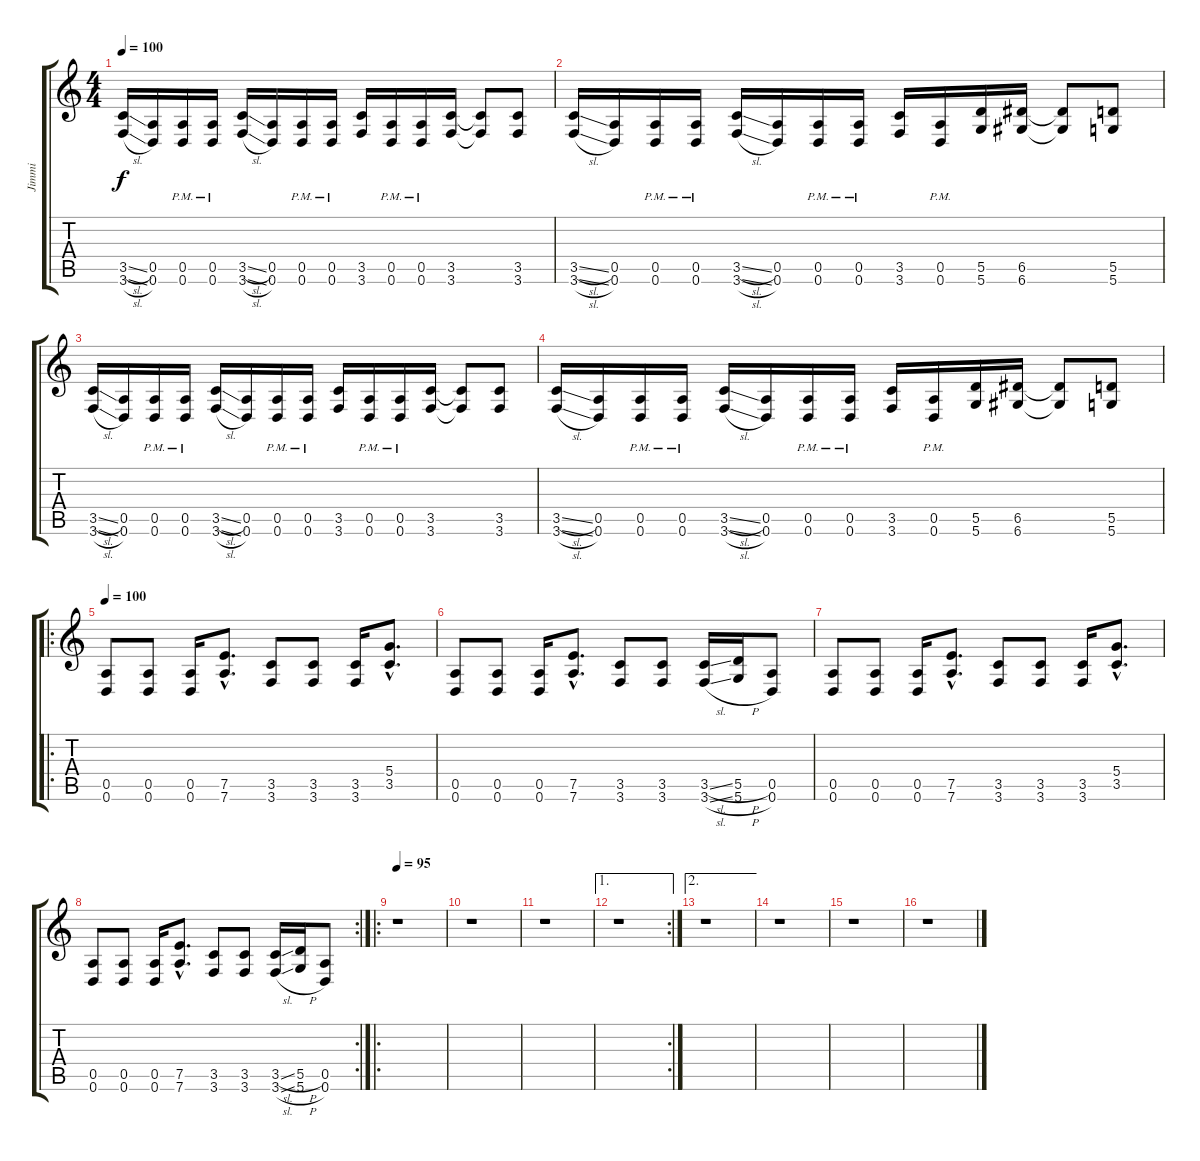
\track ("Jimmi" "Jimmi") {instrument distortionguitar}
\staff {score tabs}
\tuning (E4 B3 G3 D3 A2 D2) {hide}
\ts (4 4)
\tempo 100
\clef g2
\ks c
(3.5{sl} 3.6{sl}).16{dy f} (0.5 0.6).16 (0.5{pm} 0.6{pm}).16 (0.5{pm} 0.6{pm}).16 (3.5{sl} 3.6{sl}).16 (0.5 0.6).16 (0.5{pm} 0.6{pm}).16 (0.5{pm} 0.6{pm}).16 (3.5 3.6).16 (0.5{pm} 0.6{pm}).16 (0.5{pm} 0.6{pm}).16 (3.5 3.6).16 (3.5{t} 3.6{t}).8 (3.5 3.6).8 |
(3.5{sl} 3.6{sl}).16 (0.5 0.6).16 (0.5{pm} 0.6{pm}).16 (0.5{pm} 0.6{pm}).16 (3.5{sl} 3.6{sl}).16 (0.5 0.6).16 (0.5{pm} 0.6{pm}).16 (0.5{pm} 0.6{pm}).16 (3.5 3.6).16 (0.5{pm} 0.6{pm}).16 (5.5 5.6).16 (6.5 6.6).16 (6.5{t} 6.6{t}).8 (5.5 5.6).8 |
(3.5{sl} 3.6{sl}).16 (0.5 0.6).16 (0.5{pm} 0.6{pm}).16 (0.5{pm} 0.6{pm}).16 (3.5{sl} 3.6{sl}).16 (0.5 0.6).16 (0.5{pm} 0.6{pm}).16 (0.5{pm} 0.6{pm}).16 (3.5 3.6).16 (0.5{pm} 0.6{pm}).16 (0.5{pm} 0.6{pm}).16 (3.5 3.6).16 (3.5{t} 3.6{t}).8 (3.5 3.6).8 |
(3.5{sl} 3.6{sl}).16 (0.5 0.6).16 (0.5{pm} 0.6{pm}).16 (0.5{pm} 0.6{pm}).16 (3.5{sl} 3.6{sl}).16 (0.5 0.6).16 (0.5{pm} 0.6{pm}).16 (0.5{pm} 0.6{pm}).16 (3.5 3.6).16 (0.5{pm} 0.6{pm}).16 (5.5 5.6).16 (6.5 6.6).16 (6.5{t} 6.6{t}).8 (5.5 5.6).8 |
\ro
\tempo 100
(0.5 0.6).8 (0.5 0.6).8 (0.5 0.6).16 (7.5{hac} 7.6{hac}).8{d} (3.5 3.6).8 (3.5 3.6).8 (3.5 3.6).16 (5.4{hac} 3.5{hac}).8{d} |
(0.5 0.6).8 (0.5 0.6).8 (0.5 0.6).16 (7.5{hac} 7.6{hac}).8{d} (3.5 3.6).8 (3.5 3.6).8 (3.5{sl} 3.6{sl}).16 (5.5{h} 5.6{h}).16 (0.5 0.6).8 |
(0.5 0.6).8 (0.5 0.6).8 (0.5 0.6).16 (7.5{hac} 7.6{hac}).8{d} (3.5 3.6).8 (3.5 3.6).8 (3.5 3.6).16 (5.4{hac} 3.5{hac}).8{d} |
\rc 2
(0.5 0.6).8 (0.5 0.6).8 (0.5 0.6).16 (7.5{hac} 7.6{hac}).8{d} (3.5 3.6).8 (3.5 3.6).8 (3.5{sl} 3.6{sl}).16 (5.5{h} 5.6{h}).16 (0.5 0.6).8 |
\ro
\tempo 95
r.1 |
r.1 |
r.1 |
\ae 1
\rc 2
r.1 |
\ae 2
r.1 |
r.1 |
r.1 |
r.1
